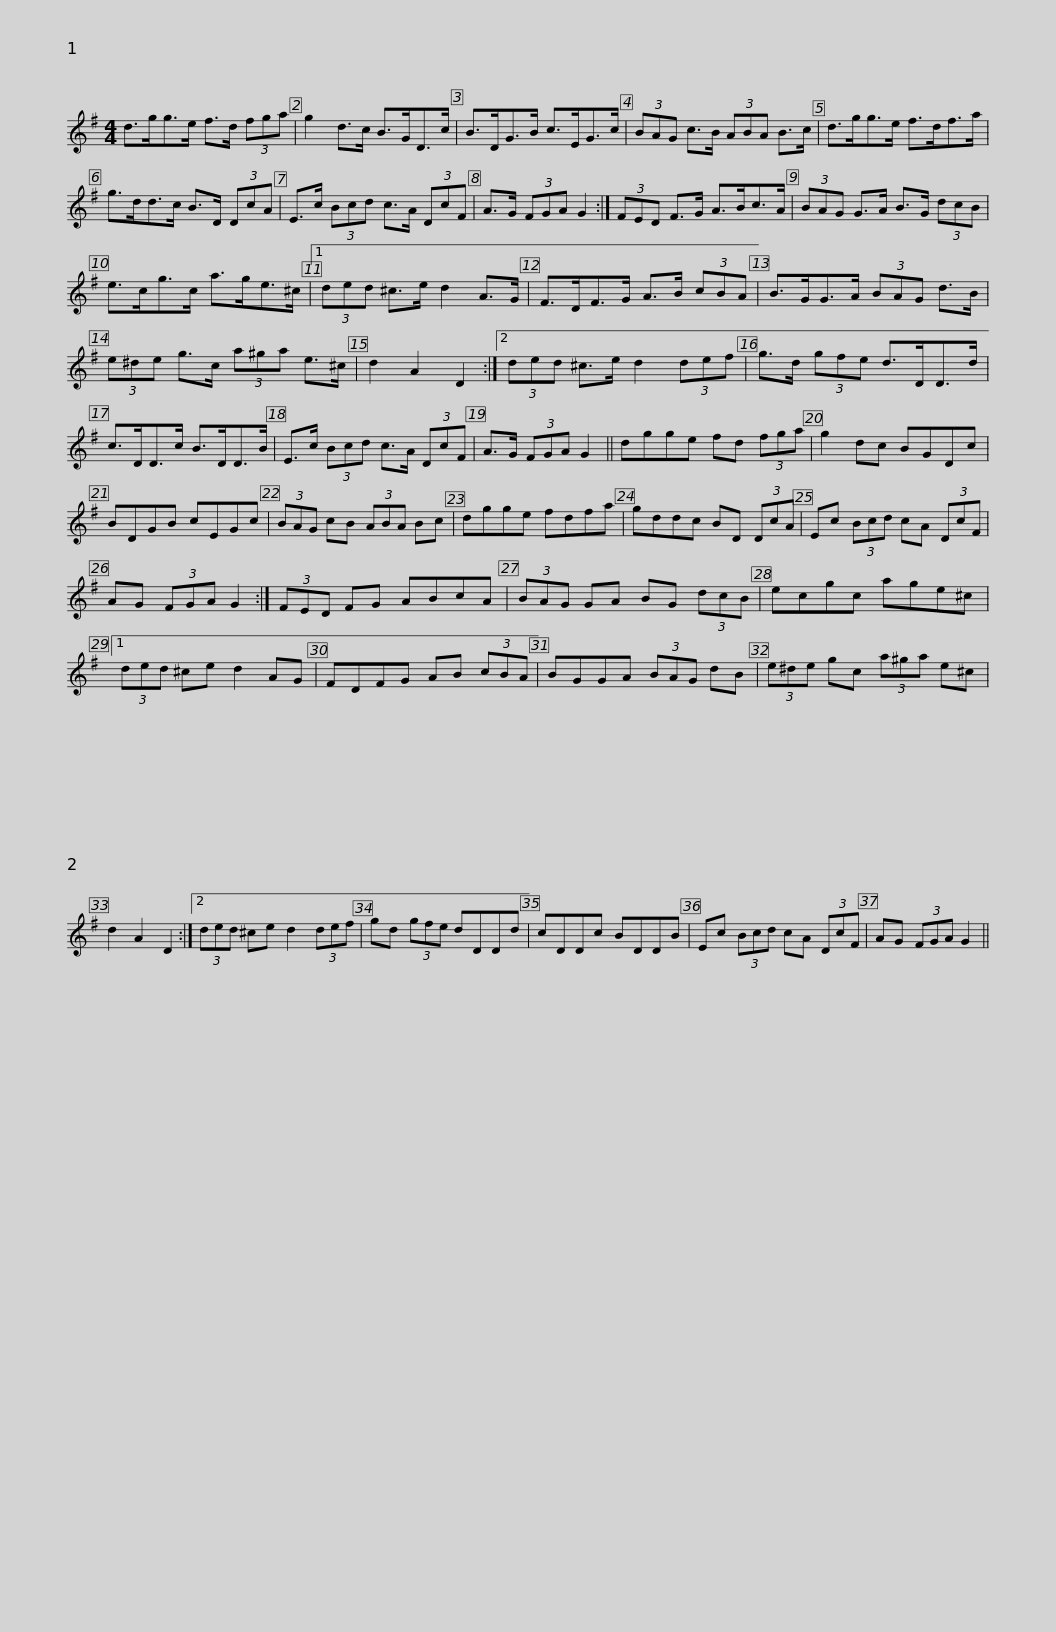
X:1
L:1/8
M:4/4
I:linebreak $
K:G
V:1 treble
V:1
 d>gg>e f>d (3fga | g2 d>c B>GD>c | B>DG>B c>EG>c | (3BAG c>B (3ABA B>c |$ d>gg>e f>df>a | %5
 g>dd>c B>D (3DcA | E>c (3Bcd c>A (3DcF | A>G (3FGA G2 :|$ (3FED F>G A>Bc>A | (3BAG G>A B>G (3dcB | %10
 e>cg>c a>ge>^c |1 (3ded ^c>e d2 A>G |$ F>DF>G A>B (3cBA | B>GG>A (3BAG d>B | (3e^de g>c (3a^ga e>^c | %15
 d2 A2 D2 :|2$ (3ded ^c>e d2 (3def | g>d (3gfe d>DD>d | c>DD>c B>DD>B | E>c (3Bcd c>A (3DcF |$ %20
 A>G (3FGA G2 || dgge fd (3fga | g2 dc BGDc | BDGB cEGc | (3BAG cB (3ABA Bc |$ %25
 dgge fdfa | gddc BD (3DcA | Ec (3Bcd cA (3DcF | AG (3FGA G2 :| (3FED FG ABcA |$ %30
 (3BAG GA BG (3dcB | ecgc age^c |1 (3ded ^ce d2 AG | FDFG AB (3cBA | BGGA (3BAG dB |$ %35
 (3e^de gc (3a^ga e^c | d2 A2 D2 :|2 (3ded ^ce d2 (3def | gd (3gfe dDDd | cDDc BDDB |$ %40
 Ec (3Bcd cA (3DcF | AG (3FGA G2 || %42
